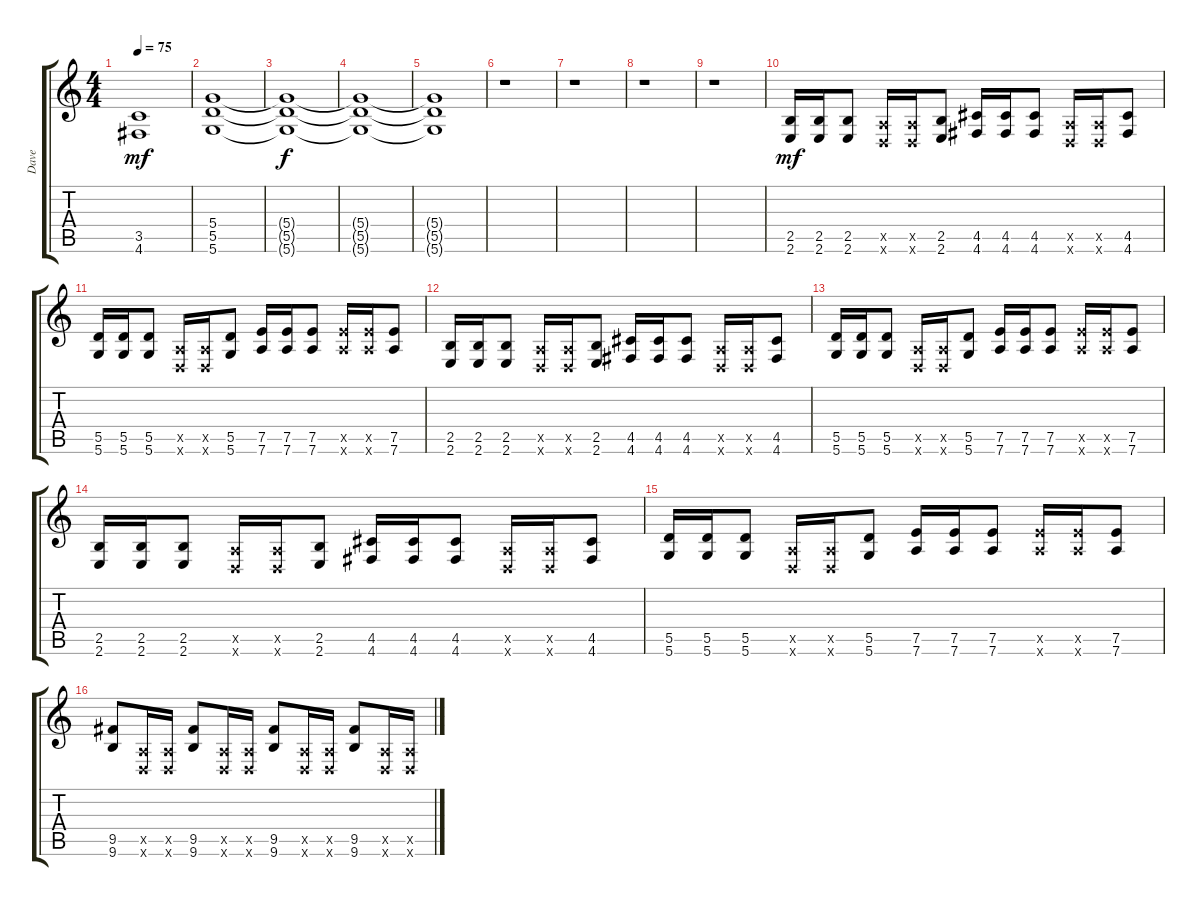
\track ("Dave" "Dave") {instrument distortionguitar}
\staff {score tabs}
\tuning (E4 B3 G3 D3 A2 D2) {hide}
\ts (4 4)
\tempo 75
\clef g2
\ks c
(3.5 4.6).1{dy mf} |
(5.4 5.5 5.6).1 |
(5.4{t} 5.5{t} 5.6{t}).1{dy f} |
(5.4{t} 5.5{t} 5.6{t}).1 |
(5.4{t} 5.5{t} 5.6{t}).1 |
r.1 |
r.1 |
r.1 |
r.1 |
(2.5 2.6).16{dy mf} (2.5 2.6).16 (2.5 2.6).8 (0.5{x} 0.6{x}).16 (0.5{x} 0.6{x}).16 (2.5 2.6).8 (4.5 4.6).16 (4.5 4.6).16 (4.5 4.6).8 (0.5{x} 0.6{x}).16 (0.5{x} 0.6{x}).16 (4.5 4.6).8 |
(5.5 5.6).16 (5.5 5.6).16 (5.5 5.6).8 (0.5{x} 0.6{x}).16 (0.5{x} 0.6{x}).16 (5.5 5.6).8 (7.5 7.6).16 (7.5 7.6).16 (7.5 7.6).8 (7.5{x} 7.6{x}).16 (7.5{x} 7.6{x}).16 (7.5 7.6).8 |
(2.5 2.6).16 (2.5 2.6).16 (2.5 2.6).8 (0.5{x} 0.6{x}).16 (0.5{x} 0.6{x}).16 (2.5 2.6).8 (4.5 4.6).16 (4.5 4.6).16 (4.5 4.6).8 (0.5{x} 0.6{x}).16 (0.5{x} 0.6{x}).16 (4.5 4.6).8 |
(5.5 5.6).16 (5.5 5.6).16 (5.5 5.6).8 (0.5{x} 0.6{x}).16 (0.5{x} 0.6{x}).16 (5.5 5.6).8 (7.5 7.6).16 (7.5 7.6).16 (7.5 7.6).8 (7.5{x} 7.6{x}).16 (7.5{x} 7.6{x}).16 (7.5 7.6).8 |
(2.5 2.6).16 (2.5 2.6).16 (2.5 2.6).8 (0.5{x} 0.6{x}).16 (0.5{x} 0.6{x}).16 (2.5 2.6).8 (4.5 4.6).16 (4.5 4.6).16 (4.5 4.6).8 (0.5{x} 0.6{x}).16 (0.5{x} 0.6{x}).16 (4.5 4.6).8 |
(5.5 5.6).16 (5.5 5.6).16 (5.5 5.6).8 (0.5{x} 0.6{x}).16 (0.5{x} 0.6{x}).16 (5.5 5.6).8 (7.5 7.6).16 (7.5 7.6).16 (7.5 7.6).8 (7.5{x} 7.6{x}).16 (7.5{x} 7.6{x}).16 (7.5 7.6).8 |
(9.5 9.6).8 (0.5{x} 0.6{x}).16 (0.5{x} 0.6{x}).16 (9.5 9.6).8 (0.5{x} 0.6{x}).16 (0.5{x} 0.6{x}).16 (9.5 9.6).8 (0.5{x} 0.6{x}).16 (0.5{x} 0.6{x}).16 (9.5 9.6).8 (0.5{x} 0.6{x}).16 (0.5{x} 0.6{x}).16
